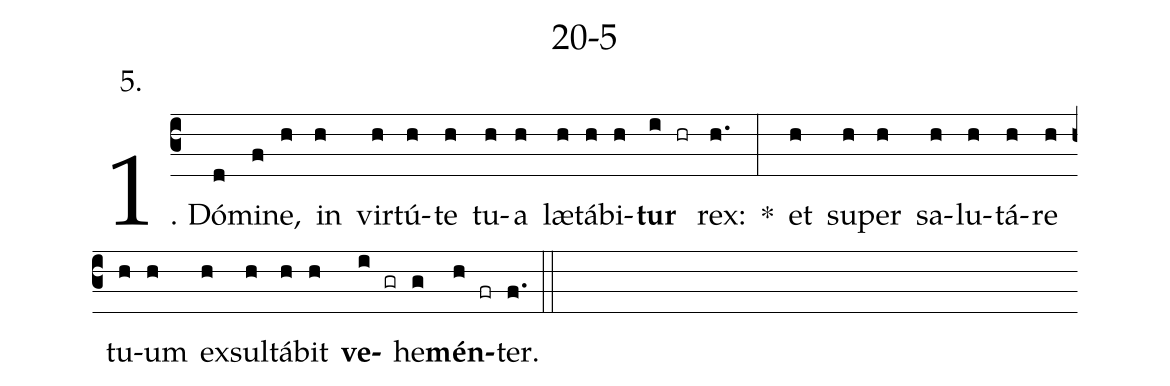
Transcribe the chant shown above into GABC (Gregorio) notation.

name: 20-5;
annotation: 5.;
%%
(c3)1. Dó(d)mi(f)ne,(h) in(h) vir(h)tú(h)te(h) tu(h)a(h) læ(h)tá(h)bi(h)<b>tur</b>(i hr) rex:(h.) *(:) et(h) su(h)per(h) sa(h)lu(h)tá(h)re(h) tu(h)um(h) ex(h)sul(h)tá(h)bit(h) <b>ve</b>(i gr)he(g)<b>mén</b>(h fr)ter.(f.) (::)
